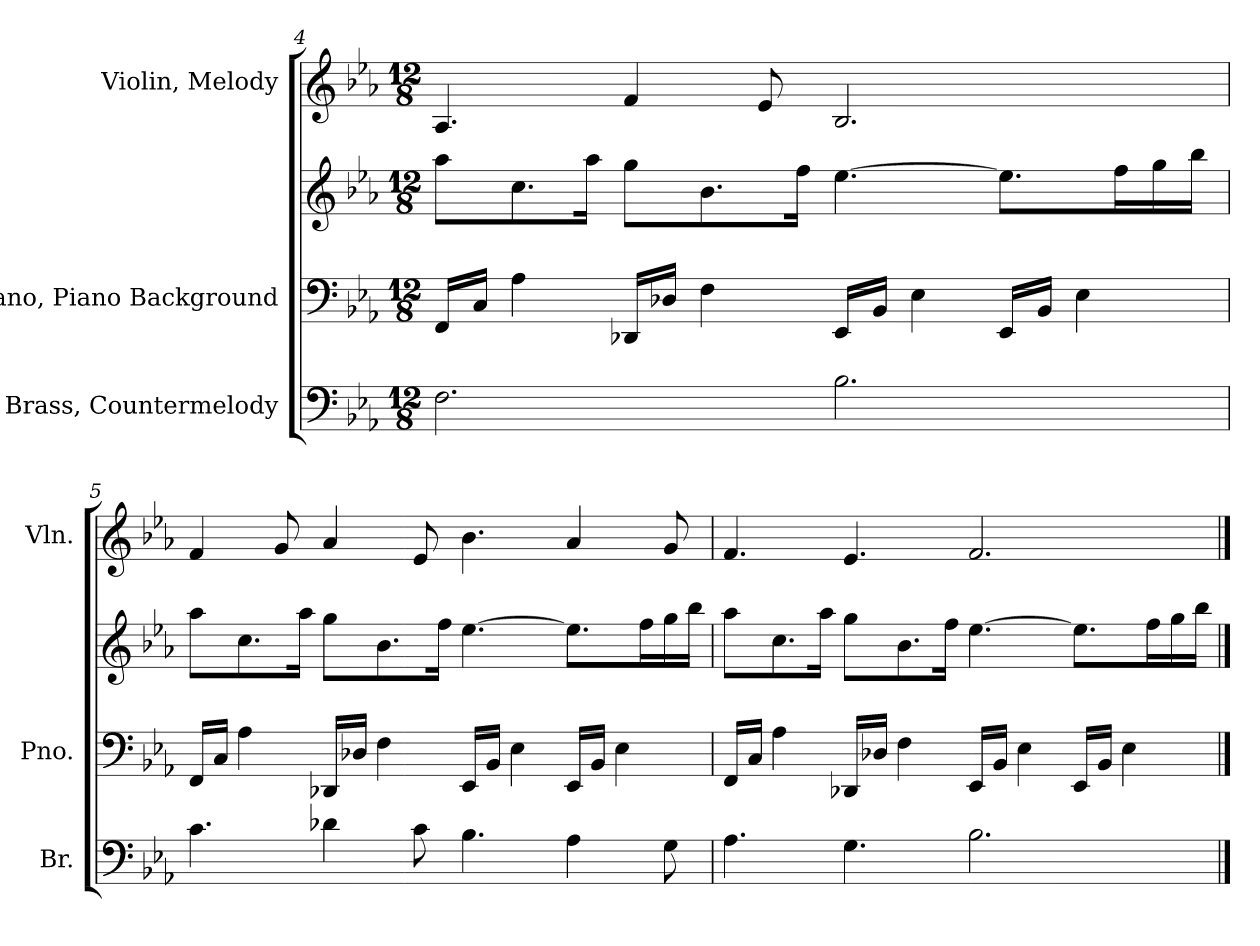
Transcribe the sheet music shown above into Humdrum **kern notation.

**kern	**kern	**kern	**kern
*part3	*part2	*part2	*part1
*staff4	*staff3	*staff2	*staff1
*I"Brass, Countermelody	*I"Piano, Piano Background	*	*I"Violin, Melody
*I'Br.	*I'Pno.	*	*I'Vln.
!!LO:LB:g=z
*clefF4	*clefF4	*clefG2	*clefG2
*k[b-e-a-]	*k[b-e-a-]	*k[b-e-a-]	*k[b-e-a-]
*M12/8	*M12/8	*M12/8	*M12/8
=4	=4	=4	=4
2.F\	16FF/LL	8aa-\L	4.A-/
.	16C/JJ	.	.
.	4A-\	8.cc\	.
.	.	16aa-\Jk	.
.	16DD-X/LL	8gg\L	4f/
.	16D-X/JJ	.	.
.	4F\	8.b-\	.
.	.	.	8e-/
.	.	16ff\Jk	.
2.B-\	16EE-/LL	[4.ee-\	2.B-/
.	16BB-/JJ	.	.
.	4E-\	.	.
.	16EE-/LL	8.ee-\L]	.
.	16BB-/JJ	.	.
.	4E-\	.	.
.	.	16ff\L	.
.	.	16gg\	.
.	.	16bb-\JJ	.
=5	=5	=5	=5
4.c\	16FF/LL	8aa-\L	4f/
.	16C/JJ	.	.
.	4A-\	8.cc\	.
.	.	.	8g/
.	.	16aa-\Jk	.
4d-X\	16DD-X/LL	8gg\L	4a-/
.	16D-X/JJ	.	.
.	4F\	8.b-\	.
8c\	.	.	8e-/
.	.	16ff\Jk	.
4.B-\	16EE-/LL	[4.ee-\	4.b-\
.	16BB-/JJ	.	.
.	4E-\	.	.
4A-\	16EE-/LL	8.ee-\L]	4a-/
.	16BB-/JJ	.	.
.	4E-\	.	.
.	.	16ff\L	.
8G\	.	16gg\	8g/
.	.	16bb-\JJ	.
!!LO:PB:g=z
=6	=6	=6	=6
4.A-\	16FF/LL	8aa-\L	4.f/
.	16C/JJ	.	.
.	4A-\	8.cc\	.
.	.	16aa-\Jk	.
4.G\	16DD-X/LL	8gg\L	4.e-/
.	16D-X/JJ	.	.
.	4F\	8.b-\	.
.	.	16ff\Jk	.
2.B-\	16EE-/LL	[4.ee-\	2.f/
.	16BB-/JJ	.	.
.	4E-\	.	.
.	16EE-/LL	8.ee-\L]	.
.	16BB-/JJ	.	.
.	4E-\	.	.
.	.	16ff\L	.
.	.	16gg\	.
.	.	16bb-\JJ	.
==	==	==	==
*-	*-	*-	*-
